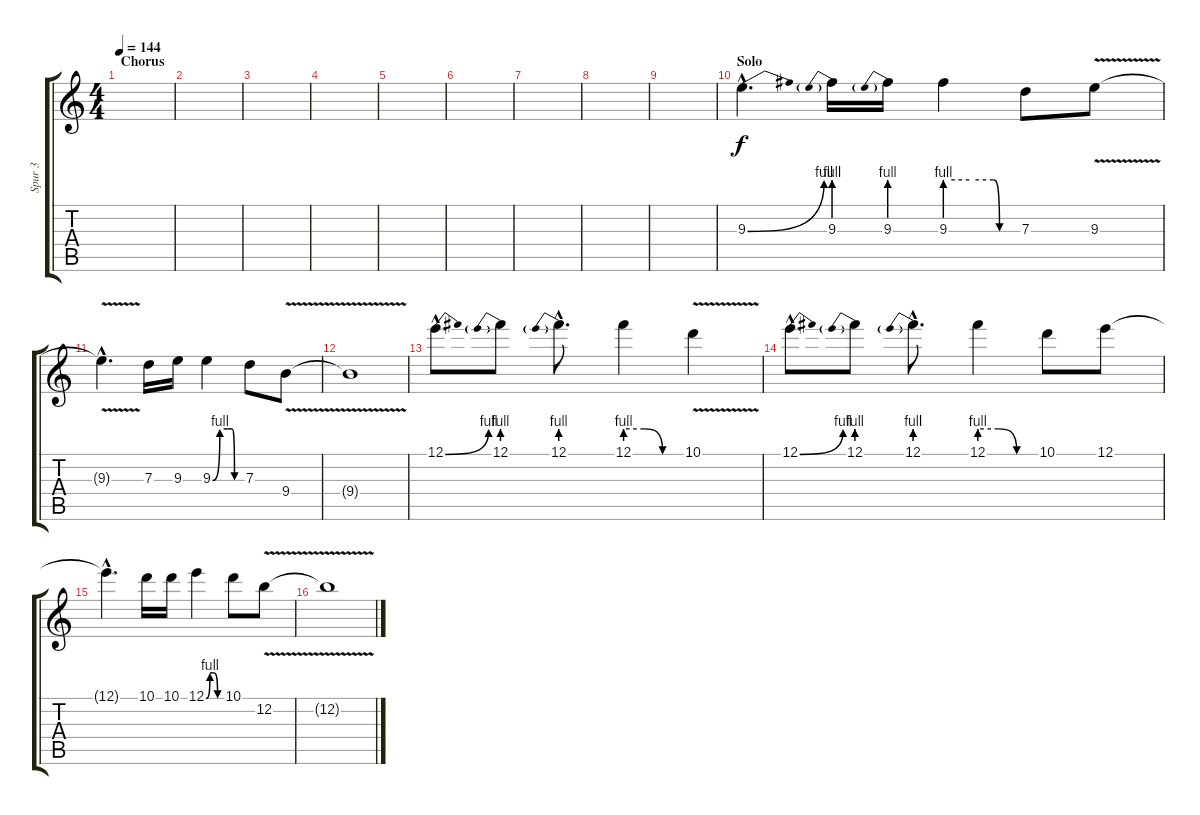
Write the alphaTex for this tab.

\track ("Spur 3" "Spur 3") {instrument distortionguitar}
\staff {score tabs}
\tuning (E4 B3 G3 D3 A2 E2) {hide}
\ts (4 4)
\section ("" "Chorus")
\tempo 144
\clef g2
\ks c
|
|
|
|
|
|
|
|
|
\section ("" "Solo")
9.3{be (bend 0 0 60 4) hac}.4{d} 9.3{be (prebend 0 4 60 4)}.16 9.3{be (prebend 0 4 60 4)}.16 9.3{be (custom 0 4 20 4 40 4 45 0 60 0)}.4 7.3.8 9.3{v}.8 |
9.3{hac t}.4{d} 7.3.16 9.3.16 9.3{be (custom 0 0 15 4 30 4 40 4 45 0 60 0)}.4 7.3.8 9.4{v}.8 |
9.4{t}.1 |
12.1{be (bend 0 0 60 4) hac}.8{d} 12.1{be (prebend 0 4 60 4)}.8 12.1{be (prebend 0 4 60 4) hac}.8{d} 12.1{be (custom 0 4 20 4 40 0 60 0)}.4 10.1{v}.4 |
12.1{be (bend 0 0 60 4) hac}.8{d} 12.1{be (prebend 0 4 60 4)}.8 12.1{be (prebend 0 4 60 4) hac}.8{d} 12.1{be (custom 0 4 20 4 40 0 60 0)}.4 10.1.8 12.1.8 |
12.1{hac t}.4{d} 10.1.16 10.1.16 12.1{be (custom 0 0 15 4 30 4 45 0 60 0)}.4 10.1.8 12.2{v}.8 |
12.2{t}.1
